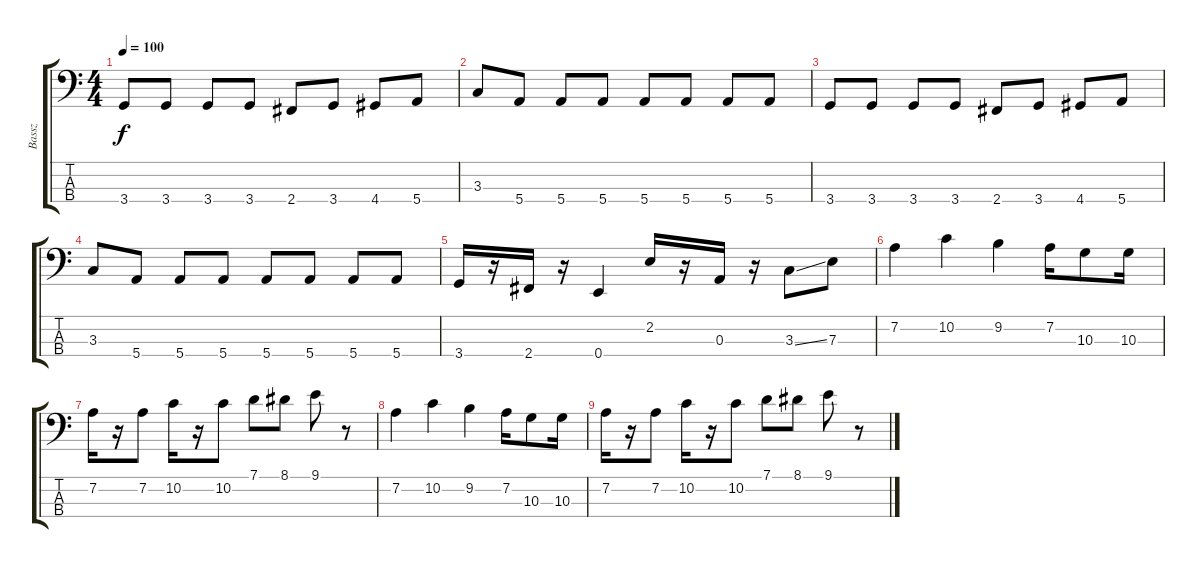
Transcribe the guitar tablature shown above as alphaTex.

\track ("Bassz" "Bassz") {instrument electricbassfinger}
\staff {score tabs}
\tuning (G2 D2 A1 E1) {hide}
\ts (4 4)
\tempo 100
\clef f4
\ks c
3.4.8{dy f} 3.4.8 3.4.8 3.4.8 2.4.8 3.4.8 4.4.8 5.4.8 |
3.3.8 5.4.8 5.4.8 5.4.8 5.4.8 5.4.8 5.4.8 5.4.8 |
3.4.8 3.4.8 3.4.8 3.4.8 2.4.8 3.4.8 4.4.8 5.4.8 |
3.3.8 5.4.8 5.4.8 5.4.8 5.4.8 5.4.8 5.4.8 5.4.8 |
3.4.16 r.16 2.4.16 r.16 0.4.4 2.2.16 r.16 0.3.16 r.16 3.3{ss}.8 7.3.8 |
7.2.4 10.2.4 9.2.4 7.2.16 10.3.8 10.3.16 |
7.2.16 r.16 7.2.8 10.2.16 r.16 10.2.8 7.1.8 8.1.8 9.1.8 r.8 |
7.2.4 10.2.4 9.2.4 7.2.16 10.3.8 10.3.16 |
7.2.16 r.16 7.2.8 10.2.16 r.16 10.2.8 7.1.8 8.1.8 9.1.8 r.8
